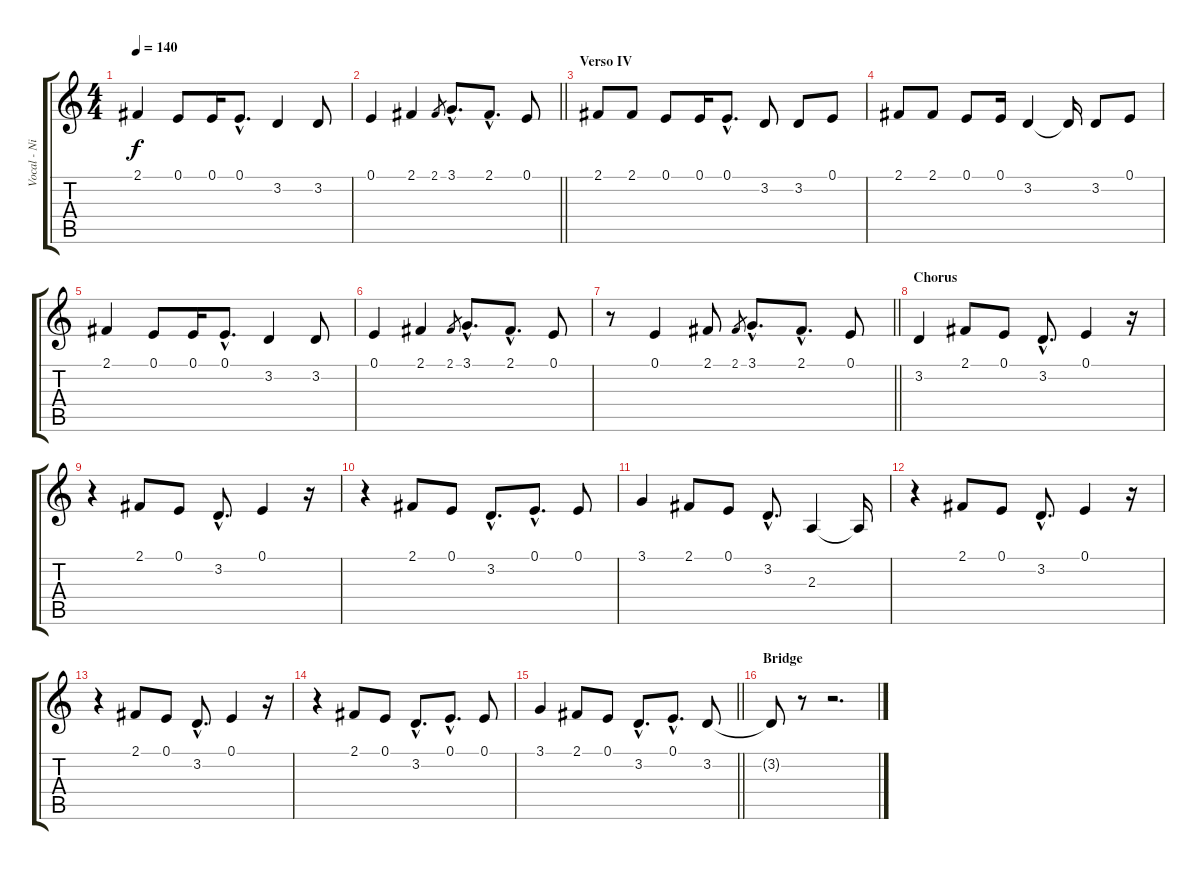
\track ("Vocal - Nikola" "Vocal - Ni") {instrument flute}
\staff {score tabs}
\tuning (E4 B3 G3 D3 A2 E2) {hide}
\ts (4 4)
\tempo 140
\clef g2
\ks c
2.1.4{dy f} 0.1.8 0.1.16 0.1{hac}.8{d} 3.2.4 3.2.8 |
\barLineRight lightlight
0.1.4 2.1.4 2.1.8{gr} 3.1{hac}.8{d} 2.1{hac}.8{d} 0.1.8 |
\section ("" "Verso IV")
2.1.8 2.1.8 0.1.8 0.1.16 0.1{hac}.8{d} 3.2.8 3.2.8 0.1.8 |
2.1.8 2.1.8 0.1.8 0.1.16 3.2.4 3.2{t}.16 3.2.8 0.1.8 |
2.1.4 0.1.8 0.1.16 0.1{hac}.8{d} 3.2.4 3.2.8 |
0.1.4 2.1.4 2.1.8{gr} 3.1{hac}.8{d} 2.1{hac}.8{d} 0.1.8 |
\barLineRight lightlight
r.8 0.1.4 2.1.8 2.1.8{gr} 3.1{hac}.8{d} 2.1{hac}.8{d} 0.1.8 |
\section ("" "Chorus")
3.2.4 2.1.8 0.1.8 3.2{hac}.8{d} 0.1.4 r.16 |
r.4 2.1.8 0.1.8 3.2{hac}.8{d} 0.1.4 r.16 |
r.4 2.1.8 0.1.8 3.2{hac}.8{d} 0.1{hac}.8{d} 0.1.8 |
3.1.4 2.1.8 0.1.8 3.2{hac}.8{d} 2.3.4 2.3{t}.16 |
r.4 2.1.8 0.1.8 3.2{hac}.8{d} 0.1.4 r.16 |
r.4 2.1.8 0.1.8 3.2{hac}.8{d} 0.1.4 r.16 |
r.4 2.1.8 0.1.8 3.2{hac}.8{d} 0.1{hac}.8{d} 0.1.8 |
\barLineRight lightlight
3.1.4 2.1.8 0.1.8 3.2{hac}.8{d} 0.1{hac}.8{d} 3.2.8 |
\section ("" "Bridge")
3.2{t}.8 r.8 r.2{d}
